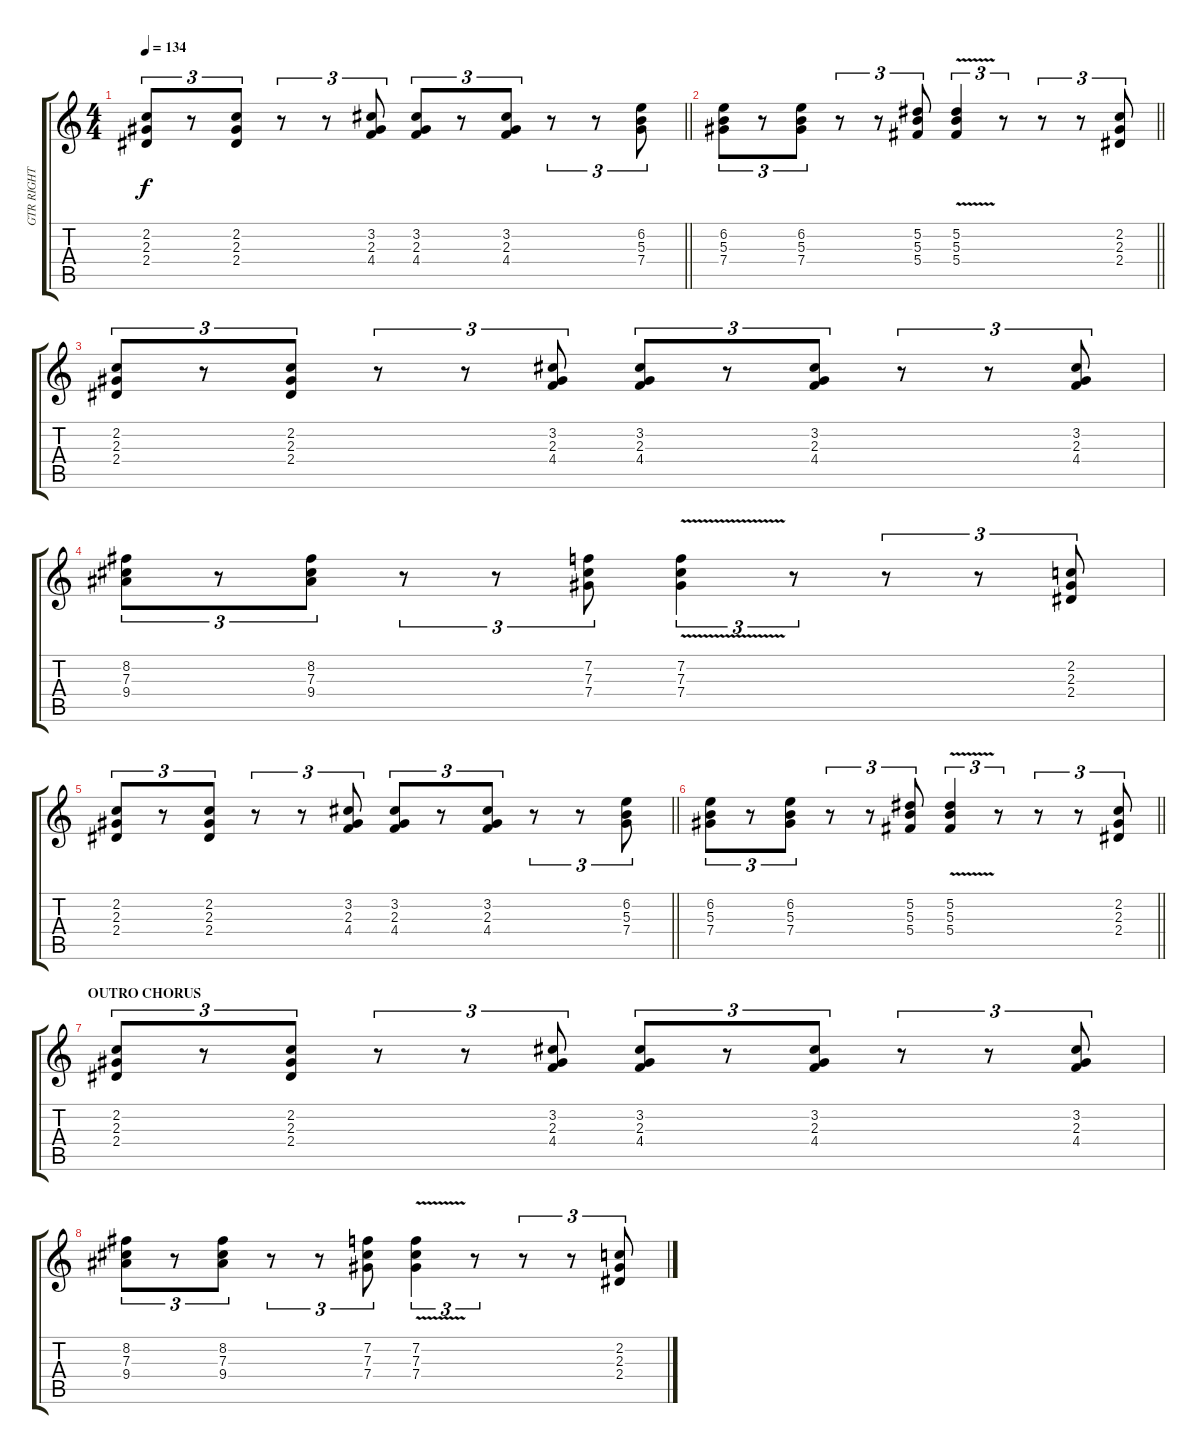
\track ("GTR RIGHT" "GTR RIGHT") {instrument distortionguitar}
\staff {score tabs}
\tuning (Eb4 Bb3 Gb3 Db3 Ab2 Eb2) {hide}
\ts (4 4)
\tempo 134
\clef g2
\barLineRight lightlight
\ks c
(2.2 2.3 2.4).8{tu (3 2) dy f} r.8{tu (3 2)} (2.2 2.3 2.4).8{tu (3 2)} r.8{tu (3 2)} r.8{tu (3 2)} (3.2 2.3 4.4).8{tu (3 2)} (3.2 2.3 4.4).8{tu (3 2)} r.8{tu (3 2)} (3.2 2.3 4.4).8{tu (3 2)} r.8{tu (3 2)} r.8{tu (3 2)} (6.2 5.3 7.4).8{tu (3 2)} |
\barLineRight lightlight
(6.2 5.3 7.4).8{tu (3 2)} r.8{tu (3 2)} (6.2 5.3 7.4).8{tu (3 2)} r.8{tu (3 2)} r.8{tu (3 2)} (5.2 5.3 5.4).8{tu (3 2)} (5.2{v} 5.3{v} 5.4{v}).4{tu (3 2)} r.8{tu (3 2)} r.8{tu (3 2)} r.8{tu (3 2)} (2.2 2.3 2.4).8{tu (3 2)} |
(2.2 2.3 2.4).8{tu (3 2)} r.8{tu (3 2)} (2.2 2.3 2.4).8{tu (3 2)} r.8{tu (3 2)} r.8{tu (3 2)} (3.2 2.3 4.4).8{tu (3 2)} (3.2 2.3 4.4).8{tu (3 2)} r.8{tu (3 2)} (3.2 2.3 4.4).8{tu (3 2)} r.8{tu (3 2)} r.8{tu (3 2)} (3.2 2.3 4.4).8{tu (3 2)} |
(8.2 7.3 9.4).8{tu (3 2)} r.8{tu (3 2)} (8.2 7.3 9.4).8{tu (3 2)} r.8{tu (3 2)} r.8{tu (3 2)} (7.2 7.3 7.4).8{tu (3 2)} (7.2{v} 7.3{v} 7.4{v}).4{tu (3 2)} r.8{tu (3 2)} r.8{tu (3 2)} r.8{tu (3 2)} (2.2 2.3 2.4).8{tu (3 2)} |
\barLineRight lightlight
(2.2 2.3 2.4).8{tu (3 2)} r.8{tu (3 2)} (2.2 2.3 2.4).8{tu (3 2)} r.8{tu (3 2)} r.8{tu (3 2)} (3.2 2.3 4.4).8{tu (3 2)} (3.2 2.3 4.4).8{tu (3 2)} r.8{tu (3 2)} (3.2 2.3 4.4).8{tu (3 2)} r.8{tu (3 2)} r.8{tu (3 2)} (6.2 5.3 7.4).8{tu (3 2)} |
\barLineRight lightlight
(6.2 5.3 7.4).8{tu (3 2)} r.8{tu (3 2)} (6.2 5.3 7.4).8{tu (3 2)} r.8{tu (3 2)} r.8{tu (3 2)} (5.2 5.3 5.4).8{tu (3 2)} (5.2{v} 5.3{v} 5.4{v}).4{tu (3 2)} r.8{tu (3 2)} r.8{tu (3 2)} r.8{tu (3 2)} (2.2 2.3 2.4).8{tu (3 2)} |
\section ("" "OUTRO CHORUS")
(2.2 2.3 2.4).8{tu (3 2)} r.8{tu (3 2)} (2.2 2.3 2.4).8{tu (3 2)} r.8{tu (3 2)} r.8{tu (3 2)} (3.2 2.3 4.4).8{tu (3 2)} (3.2 2.3 4.4).8{tu (3 2)} r.8{tu (3 2)} (3.2 2.3 4.4).8{tu (3 2)} r.8{tu (3 2)} r.8{tu (3 2)} (3.2 2.3 4.4).8{tu (3 2)} |
(8.2 7.3 9.4).8{tu (3 2)} r.8{tu (3 2)} (8.2 7.3 9.4).8{tu (3 2)} r.8{tu (3 2)} r.8{tu (3 2)} (7.2 7.3 7.4).8{tu (3 2)} (7.2{v} 7.3{v} 7.4{v}).4{tu (3 2)} r.8{tu (3 2)} r.8{tu (3 2)} r.8{tu (3 2)} (2.2 2.3 2.4).8{tu (3 2)}
